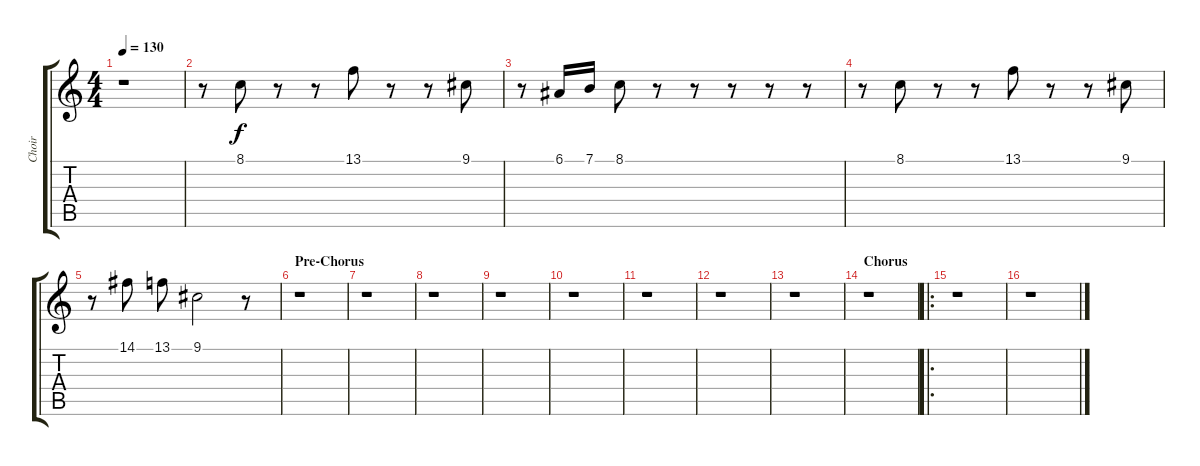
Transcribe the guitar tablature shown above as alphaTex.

\track ("Choir" "Choir") {instrument choiraahs}
\staff {score tabs}
\tuning (E4 B3 G3 D3 A2 E2) {hide}
\ts (4 4)
\tempo 130
\clef g2
\ks c
r.1{dy f} |
r.8 8.1.8 r.8 r.8 13.1.8 r.8 r.8 9.1.8 |
r.8 6.1.16 7.1.16 8.1.8 r.8 r.8 r.8 r.8 r.8 |
r.8 8.1.8 r.8 r.8 13.1.8 r.8 r.8 9.1.8 |
r.8 14.1.8 13.1.8 9.1.2 r.8 |
\section ("" "Pre-Chorus")
r.1 |
r.1 |
r.1 |
r.1 |
r.1 |
r.1 |
r.1 |
r.1 |
\section ("" "Chorus")
r.1 |
\ro
r.1 |
r.1
